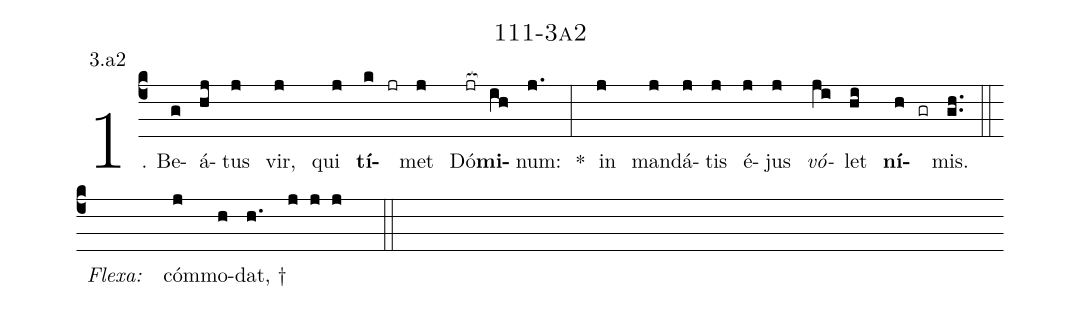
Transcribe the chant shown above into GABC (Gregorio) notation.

name: 111-3a2;
annotation: 3.a2;
%%
(c4)1. Be(g)á(hj)tus(j) vir,(j) qui(j) <b>tí</b>(k jr)met(j) Dó(jr[ocb:1{])<b>mi</b>(ih[ocb:0}])num:(j.) *(:) in(j) man(j)dá(j)tis(j) é(j)jus(j) <i>vó</i>(ji)let(hi) <b>ní</b>(h gr)mis.(gh..) (::)
<eu> <i>Flexa:</i> (////)  cóm(j)mo(h)dat, †</eu>(h.//// j j j  ::)
